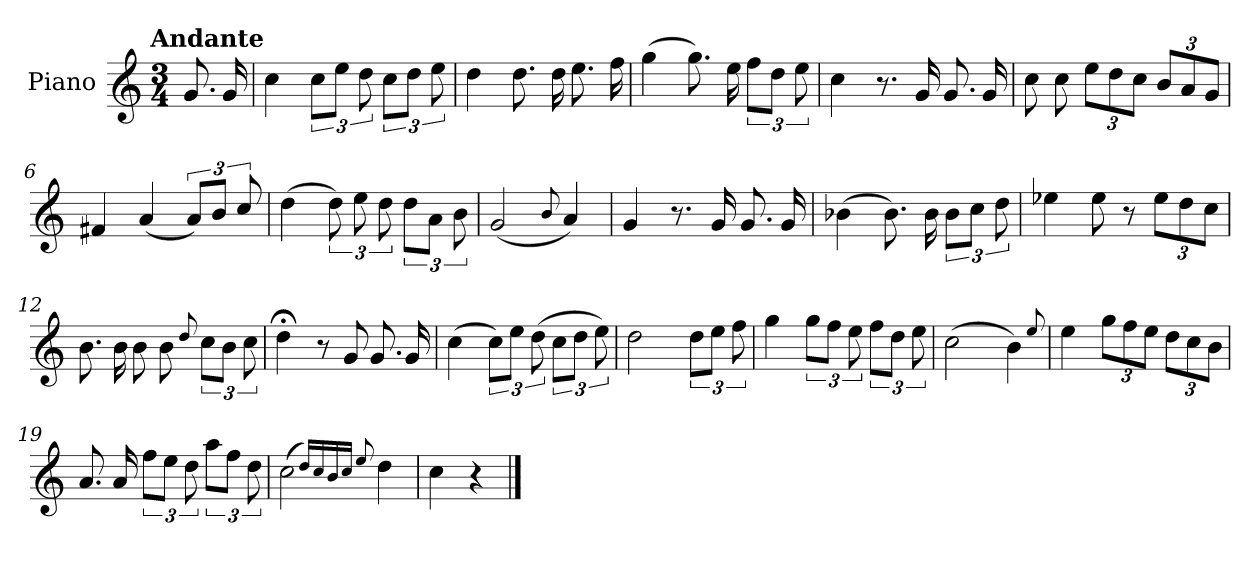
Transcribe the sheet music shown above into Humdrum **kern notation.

**kern
*part1
*staff1
*I"Piano
*I'Pno.
*clefG2
*k[]
!!LO:TX:omd:t=Andante
*M3/4
*MM92
=
8.g/
16g/
=1
4cc\
12cc\L
12ee\J
12dd\
12cc\L
12dd\J
12ee\
=2
4dd\
8.dd\
16dd\
8.ee\
16ff\
=3
(>4gg\
8.gg\)
16ee\
12ff\L
12dd\J
12ee\
!!LO:LB:g=z
=4
4cc\
8.r
16g/
8.g/
16g/
=5
8cc\
8cc\
*Xbrackettup
12ee\L
12dd\
12cc\J
12b/L
12a/
12g/J
=6
4f#X/
(<4a/
*brackettup
12a/L)
12b/J
12cc/
=7
(>4dd\
12dd\)
12ee\
12dd\
12dd\L
12a\J
12b\
=8
(<2g/
8qqb/
4a/)
!!LO:LB:g=z
=9
4g/
8.r
16g/
8.g/
16g/
=10
(>4b-X\
8.b-\)
16b-\
12b-\L
12cc\J
12dd\
=11
4ee-X\
8ee-\
8r
*Xbrackettup
12ee-\L
12dd\
12cc\J
=12
8.b\
16b\
8b\
8b\
8qqdd/
*brackettup
12cc\L
12b\J
12cc\
!!LO:LB:g=z
=13
4dd;<\
8r
8g/
8.g/
16g/
=14
(>4cc\
12cc\L)
12ee\J
(>12dd\
12cc\L
12dd\J
12ee\)
=15
2dd\
12dd\L
12ee\J
12ff\
=16
4gg\
12gg\L
12ff\J
12ee\
12ff\L
12dd\J
12ee\
=17
(>2cc\
4b\)
8qqee/
!!LO:LB:g=z
=18
4ee\
*Xbrackettup
12gg\L
12ff\
12ee\J
12dd\L
12cc\
12b\J
=19
8.a/
16a/
*brackettup
12ff\L
12ee\J
12dd\
12aa\L
12ff\J
12dd\
=20
(>2cc\
16qqdd/LL)
16qqcc/
16qqb/
16qqcc/JJ
8qqee/
4dd\
=21
4cc\
4r
==
*-
